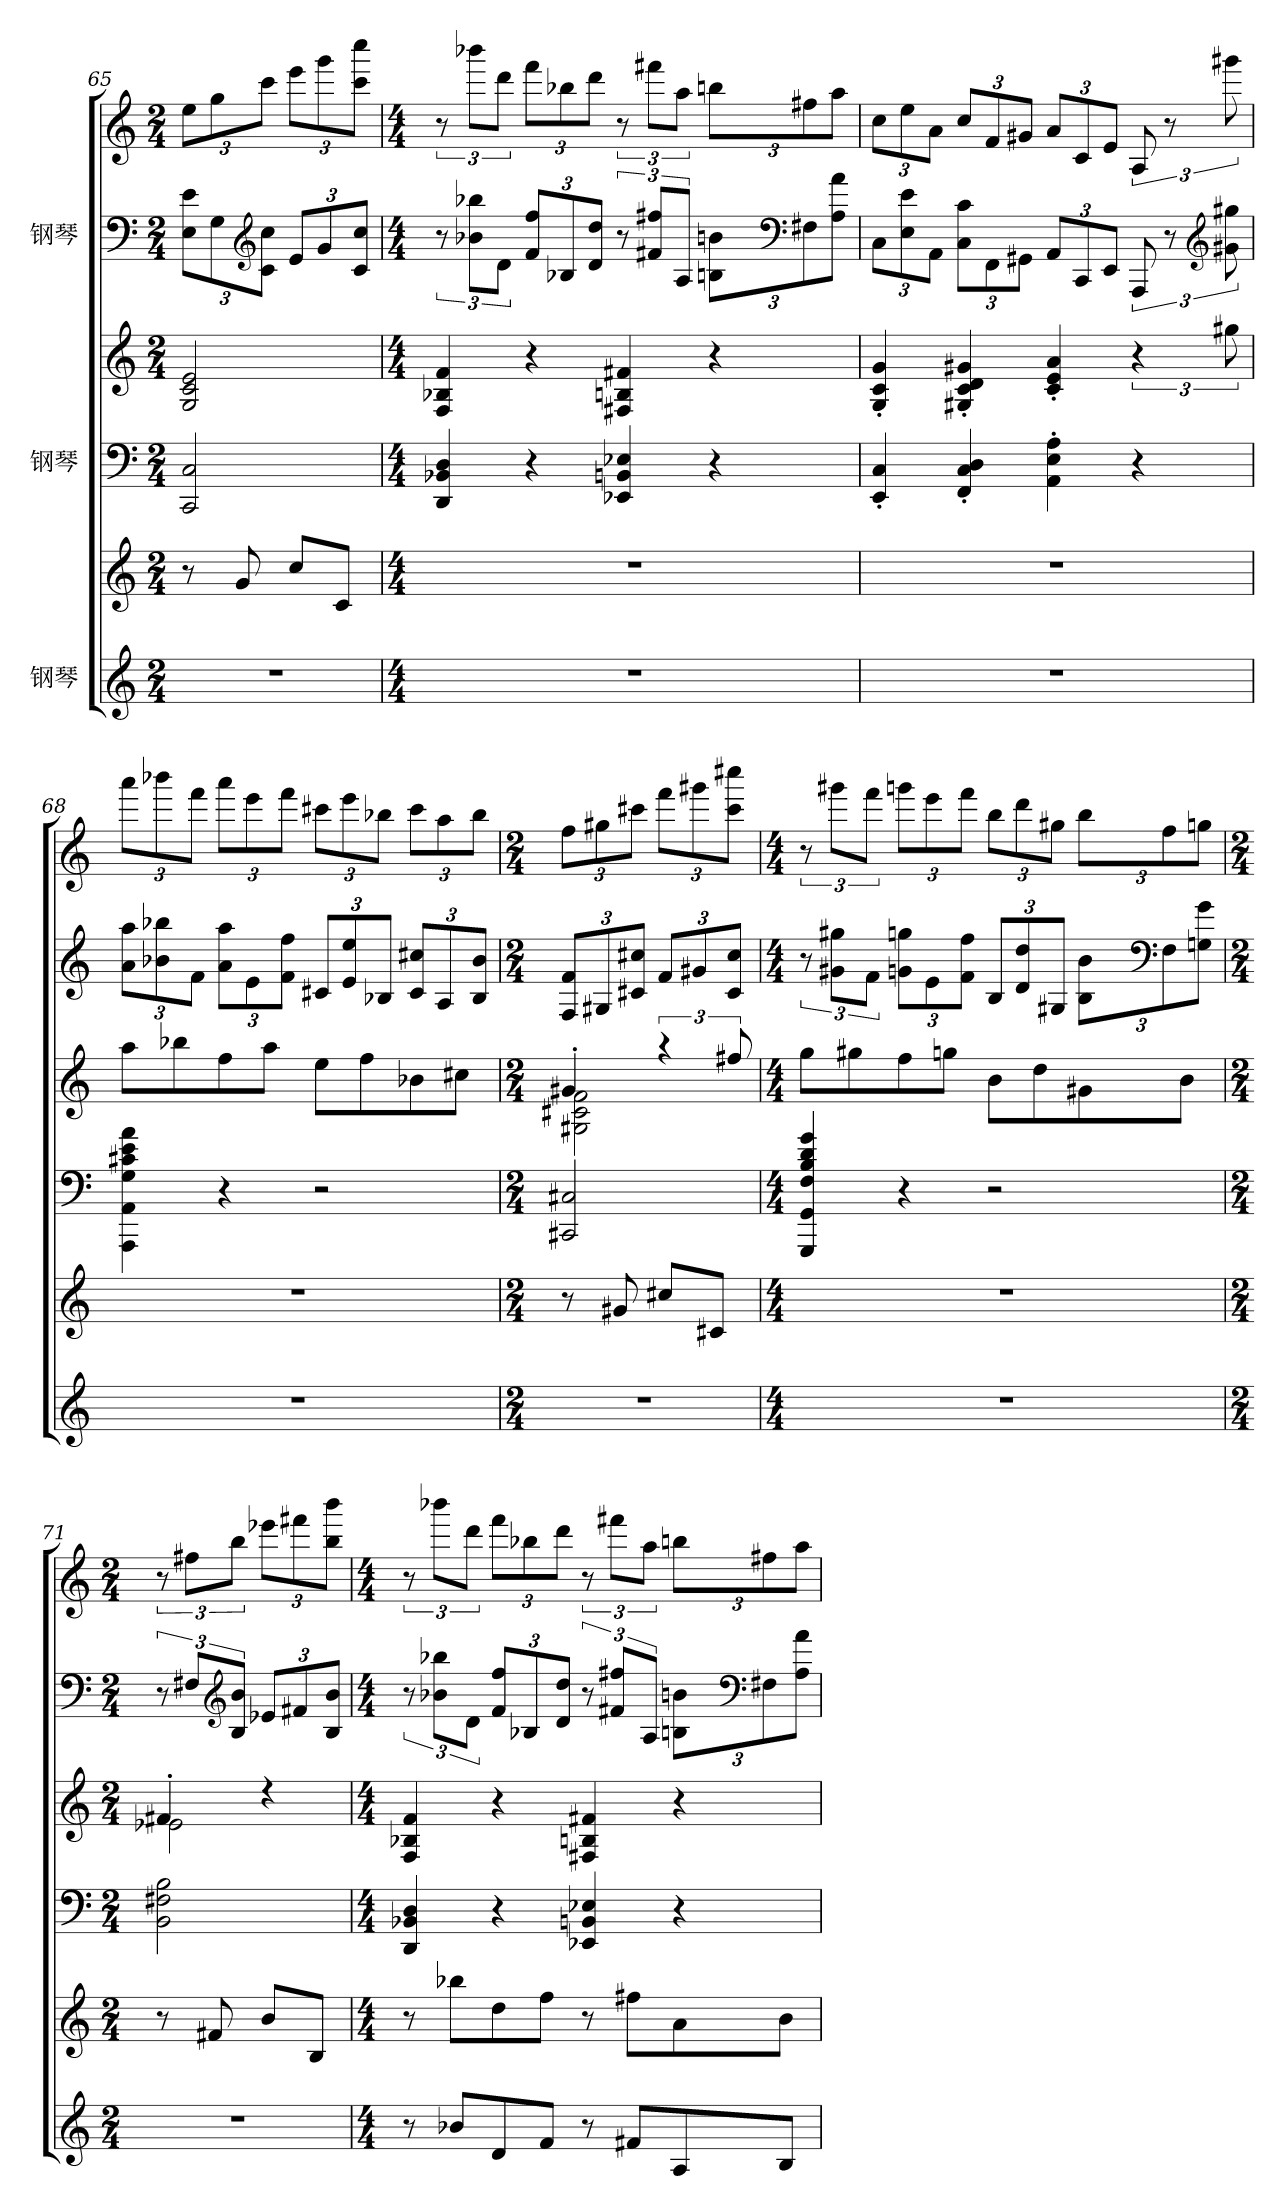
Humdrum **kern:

**kern	**kern	**kern	**kern	**kern	**kern
*part3	*part3	*part2	*part2	*part1	*part1
*staff6	*staff5	*staff4	*staff3	*staff2	*staff1
*I"钢琴	*	*I"钢琴	*	*I"钢琴	*
*clefG2	*clefG2	*clefF4	*clefG2	*clefF4	*clefG2
*k[]	*k[]	*k[]	*k[]	*k[]	*k[]
*M2/4	*M2/4	*M2/4	*M2/4	*M2/4	*M2/4
*	*	*	*	*Xbrackettup	*Xbrackettup
=65	=65	=65	=65	=65	=65
2r	8r	2CC/ 2C/	2G/ 2c/ 2e/	12E\ 12e\L	12ee\L
.	.	.	.	12G\	12gg\
.	8g/	.	.	.	.
*	*	*	*	*clefG2	*
.	.	.	.	12c\ 12cc\J	12ccc\J
.	8cc/L	.	.	12e/L	12eee\L
.	.	.	.	12g/	12ggg\
.	8c/J	.	.	.	.
.	.	.	.	12c/ 12cc/J	12ccc\ 12cccc\J
!!LO:LB:g=z
=66	=66	=66	=66	=66	=66
*M4/4	*M4/4	*M4/4	*M4/4	*M4/4	*M4/4
*	*	*	*	*brackettup	*brackettup
1r	1r	4DD/ 4BB-X/ 4D/	4F/ 4B-X/ 4f/	12r	12r
.	.	.	.	12b-X\ 12bb-X\L	12bbb-X\L
.	.	.	.	12d\J	12ddd\J
*	*	*	*	*Xbrackettup	*Xbrackettup
.	.	4r	4r	12f/ 12ff/L	12fff\L
.	.	.	.	12B-X/	12bb-X\
.	.	.	.	12d/ 12dd/J	12ddd\J
*	*	*	*	*brackettup	*brackettup
.	.	4EE-X/ 4BBn/ 4E-X/	4F#X/ 4Bn/ 4f#X/	12r	12r
.	.	.	.	12f#X/ 12ff#X/L	12fff#X\L
.	.	.	.	12A/J	12aa\J
*	*	*	*	*Xbrackettup	*Xbrackettup
.	.	4r	4r	12Bn\ 12bn\L	12bbn\L
*	*	*	*	*clefF4	*
.	.	.	.	12F#X\	12ff#X\
.	.	.	.	12A\ 12a\J	12aa\J
=67	=67	=67	=67	=67	=67
1r	1r	4EE/' 4C/'	4G/' 4c/' 4g/'	12C\L	12cc\L
.	.	.	.	12E\ 12e\	12ee\
.	.	.	.	12AA\J	12a\J
.	.	4FF/' 4C/' 4D/'	4G#X/' 4c/' 4d/' 4g#X/'	12C\ 12c\L	12cc/L
.	.	.	.	12FF\	12f/
.	.	.	.	12GG#X\J	12g#X/J
.	.	4AA\' 4E\' 4A\'	4c/' 4e/' 4a/'	12AA/L	12a/L
.	.	.	.	12CC/	12c/
.	.	.	.	12EE/J	12e/J
*	*	*	*	*brackettup	*brackettup
.	.	4r	6r	12AAA/	12A/
.	.	.	.	12r	12r
*	*	*	*	*clefG2	*
.	.	.	12gg#X\	12g#X\ 12gg#X\	12ggg#X\
!!LO:PB:g=z
=68	=68	=68	=68	=68	=68
*	*	*	*	*Xbrackettup	*Xbrackettup
1r	1r	4AAA\ 4AA\ 4G\ 4c#X\ 4e\ 4a\	8aa\L	12a\ 12aa\L	12aaa\L
.	.	.	.	12b-X\ 12bb-X\	12bbb-X\
.	.	.	8bb-X\	.	.
.	.	.	.	12f\J	12fff\J
.	.	4r	8ff\	12a\ 12aa\L	12aaa\L
.	.	.	.	12e\	12eee\
.	.	.	8aa\J	.	.
.	.	.	.	12f\ 12ff\J	12fff\J
.	.	2r	8ee\L	12c#X/L	12ccc#X\L
.	.	.	.	12e/ 12ee/	12eee\
.	.	.	8ff\	.	.
.	.	.	.	12B-X/J	12bb-X\J
.	.	.	8b-X\	12c#/ 12cc#X/L	12ccc#\L
.	.	.	.	12A/	12aa\
.	.	.	8cc#X\J	.	.
.	.	.	.	12B-/ 12b-/J	12bb-\J
=69	=69	=69	=69	=69	=69
*M2/4	*M2/4	*M2/4	*M2/4	*M2/4	*M2/4
*	*	*	*^	*	*
2r	8r	2CC#X/ 2C#X/	4g#X'/	2G#X\ 2c#X\ 2f\	12F/ 12f/L	12ff\L
.	.	.	.	.	12G#X/	12gg#X\
.	8g#X/	.	.	.	.	.
.	.	.	.	.	12c#X/ 12cc#X/J	12ccc#X\J
.	8cc#X/L	.	6r	.	12f/L	12fff\L
.	.	.	.	.	12g#X/	12ggg#X\
.	8c#X/J	.	.	.	.	.
.	.	.	12ff#X/	.	12c#/ 12cc#/J	12ccc#\ 12cccc#X\J
*	*	*	*v	*v	*	*
!!LO:LB:g=z
=70	=70	=70	=70	=70	=70
*M4/4	*M4/4	*M4/4	*M4/4	*M4/4	*M4/4
*	*	*	*	*brackettup	*brackettup
1r	1r	4GGG/ 4GG/ 4F/ 4B/ 4d/ 4g/	8gg\L	12r	12r
.	.	.	.	12g#X\ 12gg#X\L	12ggg#X\L
.	.	.	8gg#X\	.	.
.	.	.	.	12f\J	12fff\J
*	*	*	*	*Xbrackettup	*Xbrackettup
.	.	4r	8ff\	12gn\ 12ggn\L	12gggn\L
.	.	.	.	12e\	12eee\
.	.	.	8ggn\J	.	.
.	.	.	.	12f\ 12ff\J	12fff\J
.	.	2r	8b\L	12B/L	12bb\L
.	.	.	.	12d/ 12dd/	12ddd\
.	.	.	8dd\	.	.
.	.	.	.	12G#X/J	12gg#X\J
.	.	.	8g#X\	12B\ 12b\L	12bb\L
*	*	*	*	*clefF4	*
.	.	.	.	12F\	12ff\
.	.	.	8b\J	.	.
.	.	.	.	12Gn\ 12g\J	12ggn\J
=71	=71	=71	=71	=71	=71
*M2/4	*M2/4	*M2/4	*M2/4	*M2/4	*M2/4
*	*	*	*^	*	*
*	*	*	*	*	*brackettup	*brackettup
2r	8r	2BB\ 2F#X\ 2B\	4f#X'/	2e-X\	12r	12r
.	.	.	.	.	12F#X/L	12ff#X\L
.	8f#X/	.	.	.	.	.
*	*	*	*	*	*clefG2	*
.	.	.	.	.	12B/ 12b/J	12bb\J
*	*	*	*	*	*Xbrackettup	*Xbrackettup
.	8b/L	.	4r	.	12e-X/L	12eee-X\L
.	.	.	.	.	12f#X/	12fff#X\
.	8B/J	.	.	.	.	.
.	.	.	.	.	12B/ 12b/J	12bb\ 12bbb\J
*	*	*	*v	*v	*	*
!!LO:PB:g=z
=72	=72	=72	=72	=72	=72
*M4/4	*M4/4	*M4/4	*M4/4	*M4/4	*M4/4
*	*	*	*	*brackettup	*brackettup
8r	8r	4DD/ 4BB-X/ 4D/	4F/ 4B-X/ 4f/	12r	12r
.	.	.	.	12b-X\ 12bb-X\L	12bbb-X\L
8b-X/L	8bb-X\L	.	.	.	.
.	.	.	.	12d\J	12ddd\J
*	*	*	*	*Xbrackettup	*Xbrackettup
8d/	8dd\	4r	4r	12f/ 12ff/L	12fff\L
.	.	.	.	12B-X/	12bb-X\
8f/J	8ff\J	.	.	.	.
.	.	.	.	12d/ 12dd/J	12ddd\J
*	*	*	*	*brackettup	*brackettup
8r	8r	4EE-X/ 4BBn/ 4E-X/	4F#X/ 4Bn/ 4f#X/	12r	12r
.	.	.	.	12f#X/ 12ff#X/L	12fff#X\L
8f#X/L	8ff#X\L	.	.	.	.
.	.	.	.	12A/J	12aa\J
*	*	*	*	*Xbrackettup	*Xbrackettup
8A/	8a\	4r	4r	12Bn\ 12bn\L	12bbn\L
*	*	*	*	*clefF4	*
.	.	.	.	12F#X\	12ff#X\
8B/J	8b\J	.	.	.	.
.	.	.	.	12A\ 12a\J	12aa\J
=	=	=	=	=	=
*-	*-	*-	*-	*-	*-
